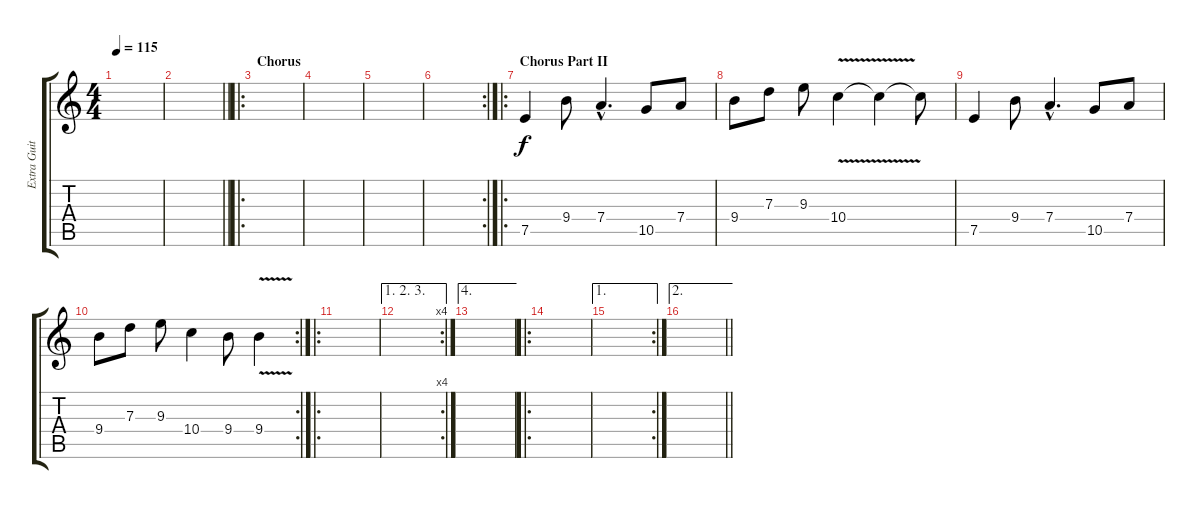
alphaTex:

\track ("Extra Guitar" "Extra Guit") {instrument distortionguitar}
\staff {score tabs}
\tuning (E4 B3 G3 D3 A2 E2) {hide}
\ts (4 4)
\tempo 115
\clef g2
\ks c
|
\barLineRight lightlight
|
\ro
\section ("" "Chorus")
|
|
|
\rc 2
|
\ro
\section ("" "Chorus Part II")
7.5.4 9.4.8 7.4{hac}.4{d} 10.5.8 7.4.8 |
9.4.8 7.3.8 9.3.8 10.4{v}.4 10.4{t}.4 10.4{t}.8 |
7.5.4 9.4.8 7.4{hac}.4{d} 10.5.8 7.4.8 |
\rc 2
9.4.8 7.3.8 9.3.8 10.4.4 9.4.8 9.4{v}.4 |
\ro
|
\ae (1 2 3)
\rc 4
|
\ae 4
|
\ro
|
\ae 1
\rc 2
|
\ae 2
\barLineRight lightlight
